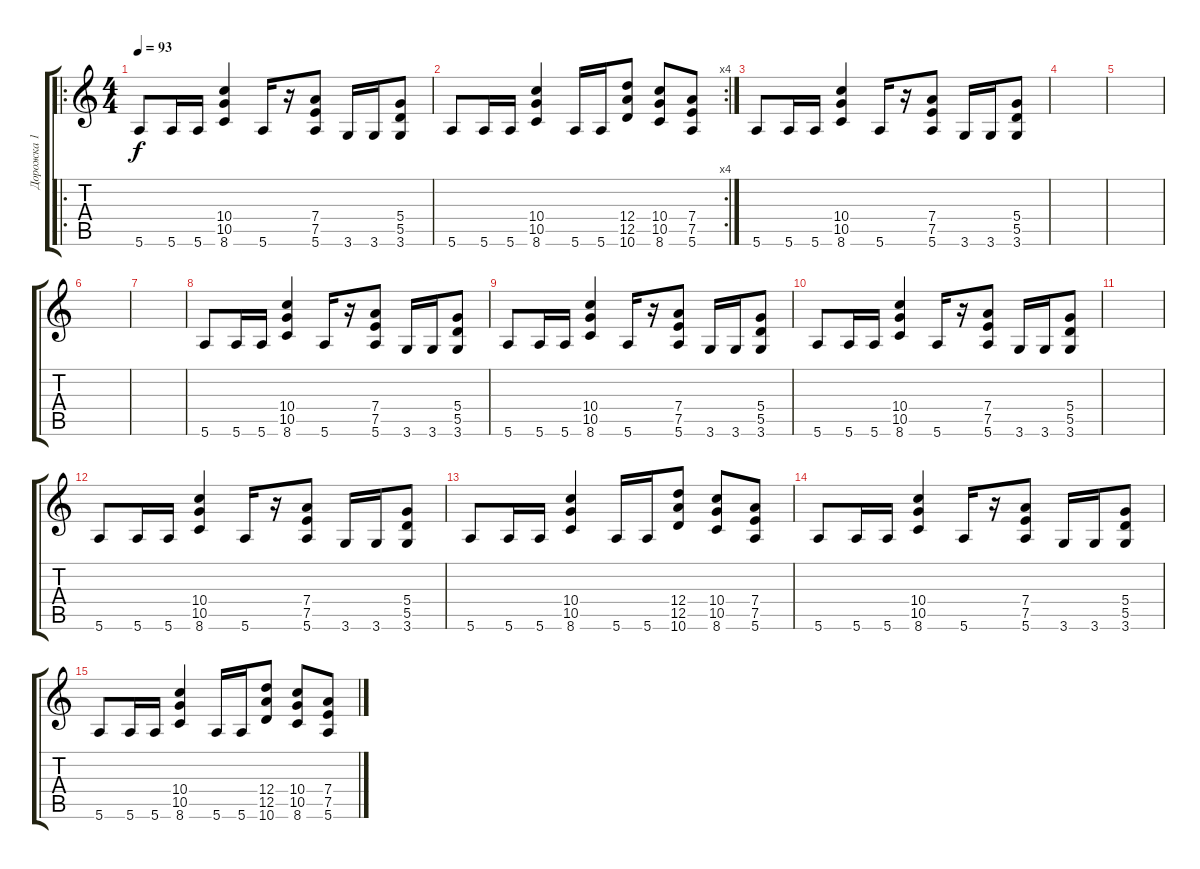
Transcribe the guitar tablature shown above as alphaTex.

\track ("Дорожка 1" "Дорожка 1") {instrument distortionguitar}
\staff {score tabs}
\tuning (E4 B3 G3 D3 A2 E2) {hide}
\ro
\ts (4 4)
\tempo 93
\clef g2
\ks c
5.6.8{dy f instrument distortionguitar} 5.6.16 5.6.16 (10.4 10.5 8.6).4 5.6.16 r.16 (7.4 7.5 5.6).8 3.6.16 3.6.16 (5.4 5.5 3.6).8 |
\rc 4
5.6.8 5.6.16 5.6.16 (10.4 10.5 8.6).4 5.6.16 5.6.16 (12.4 12.5 10.6).8 (10.4 10.5 8.6).8 (7.4 7.5 5.6).8 |
5.6.8 5.6.16 5.6.16 (10.4 10.5 8.6).4 5.6.16 r.16 (7.4 7.5 5.6).8 3.6.16 3.6.16 (5.4 5.5 3.6).8 |
|
|
|
|
5.6.8 5.6.16 5.6.16 (10.4 10.5 8.6).4 5.6.16 r.16 (7.4 7.5 5.6).8 3.6.16 3.6.16 (5.4 5.5 3.6).8 |
5.6.8 5.6.16 5.6.16 (10.4 10.5 8.6).4 5.6.16 r.16 (7.4 7.5 5.6).8 3.6.16 3.6.16 (5.4 5.5 3.6).8 |
5.6.8 5.6.16 5.6.16 (10.4 10.5 8.6).4 5.6.16 r.16 (7.4 7.5 5.6).8 3.6.16 3.6.16 (5.4 5.5 3.6).8 |
|
5.6.8 5.6.16 5.6.16 (10.4 10.5 8.6).4 5.6.16 r.16 (7.4 7.5 5.6).8 3.6.16 3.6.16 (5.4 5.5 3.6).8 |
5.6.8 5.6.16 5.6.16 (10.4 10.5 8.6).4 5.6.16 5.6.16 (12.4 12.5 10.6).8 (10.4 10.5 8.6).8 (7.4 7.5 5.6).8 |
5.6.8 5.6.16 5.6.16 (10.4 10.5 8.6).4 5.6.16 r.16 (7.4 7.5 5.6).8 3.6.16 3.6.16 (5.4 5.5 3.6).8 |
5.6.8 5.6.16 5.6.16 (10.4 10.5 8.6).4 5.6.16 5.6.16 (12.4 12.5 10.6).8 (10.4 10.5 8.6).8 (7.4 7.5 5.6).8
